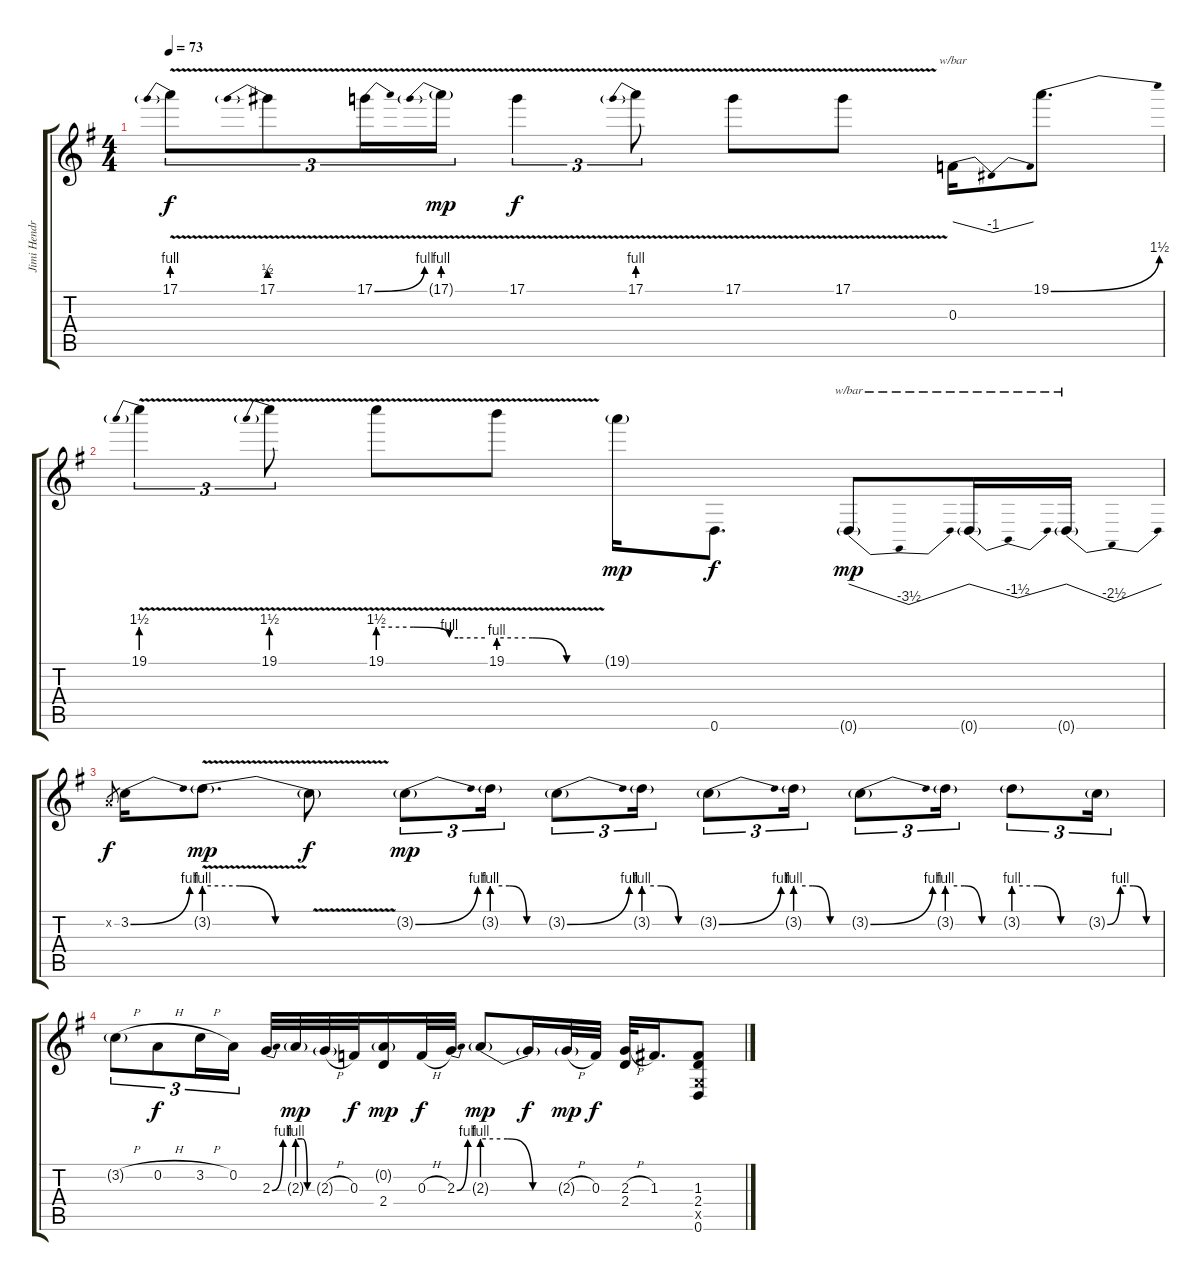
\track ("Jimi Hendrix" "Jimi Hendr") {instrument overdrivenguitar}
\staff {score tabs}
\tuning (D4 A3 F3 C3 G2 D2) {hide}
\ts (4 4)
\tempo 73
\clef g2
\ks g
17.1{be (prebend 0 4 60 4) v}.8{tu (3 2) dy f} 17.1{be (prebend 0 2 60 2) v}.8{tu (3 2)} 17.1{be (bend 0 0 60 4) v}.16{tu (3 2)} 17.1{be (prebend 0 4 60 4) v g}.16{tu (3 2) dy mp} 17.1{v}.4{tu (3 2) dy f} 17.1{be (prebend 0 4 60 4) v}.8{tu (3 2)} 17.1{v}.8 17.1{v}.8 0.3.16{tbe (dip default 0 0 30 -4 60 0)} 19.1{be (bend 0 0 60 6)}.8{d} |
19.1{be (prebend 0 6 60 6) v}.4{tu (3 2)} 19.1{be (prebend 0 6 60 6) v}.8{tu (3 2)} 19.1{be (custom 0 6 20 6 40 4 45 4 60 4) v}.8 19.1{be (custom 0 4 20 4 40 0 60 0) v}.8 19.1{g}.16{dy mp} 0.6.8{d dy f} 0.6{g}.8{tbe (dip default 0 0 30 -14 60 0) dy mp} 0.6{g}.16{tbe (dip default 0 0 30 -6 60 0)} 0.6{g}.16{tbe (dip default 0 0 30 -10 60 0)} |
0.2{x}.8{gr dy f} 3.2{be (bend 0 0 60 4)}.16 3.2{be (custom 0 4 20 4 40 0 60 0) v g}.8{d dy mp} 3.2{v t}.8{dy f} 3.2{be (bend 0 0 60 4) g}.8{tu (3 2) dy mp} 3.2{be (custom 0 4 20 4 40 0 60 0) g}.16{tu (3 2)} 3.2{be (bend 0 0 60 4) g}.8{tu (3 2)} 3.2{be (custom 0 4 20 4 40 0 60 0) g}.16{tu (3 2)} 3.2{be (bend 0 0 60 4) g}.8{tu (3 2)} 3.2{be (custom 0 4 20 4 40 0 60 0) g}.16{tu (3 2)} 3.2{be (bend 0 0 60 4) g}.8{tu (3 2)} 3.2{be (custom 0 4 20 4 40 0 60 0) g}.16{tu (3 2)} 3.2{be (custom 0 4 20 4 40 0 60 0) g}.8{tu (3 2)} 3.2{be (custom 0 0 15 4 30 4 45 0 60 0) g}.16{tu (3 2)} |
3.2{h g}.8{tu (3 2)} 0.2{h}.8{tu (3 2) dy f} 3.2{h}.16{tu (3 2)} 0.2.16{tu (3 2)} 2.3{be (bend 0 0 60 4)}.32 2.3{be (custom 0 4 20 4 40 0 60 0) g}.32{dy mp} 2.3{h g}.32 0.3.32{dy f} (0.2{g} 2.4).16{dy mp} 0.3{h}.32{dy f} 2.3{be (bend 0 0 60 4)}.32 2.3{be (custom 0 4 20 4 40 0 60 0) g}.8{dy mp} 2.3{t}.16{dy f} 2.3{h g}.32{dy mp} 0.3.32{dy f} (2.3{h} 2.4).32 1.3.16{d} (1.3 2.4 0.5{x} 0.6).8
